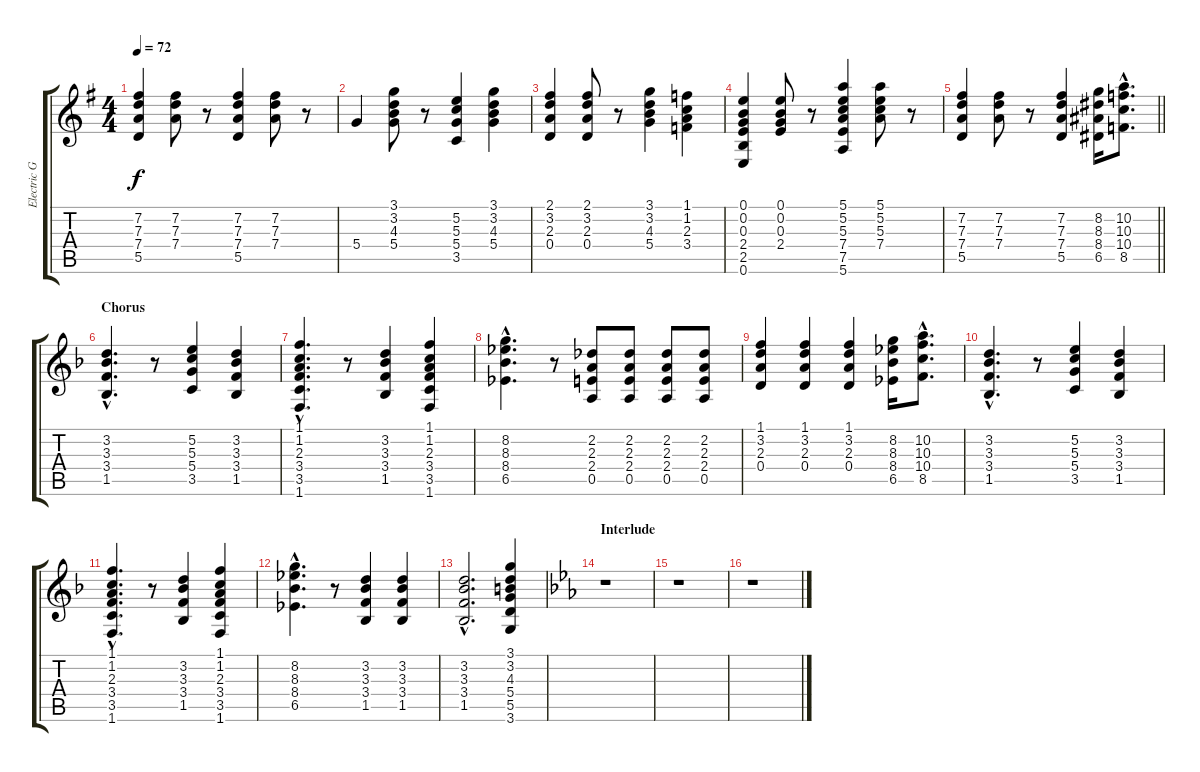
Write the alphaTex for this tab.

\track ("Electric Guitar" "Electric G") {instrument electricguitarclean}
\staff {score tabs}
\tuning (E4 B3 G3 D3 A2 E2) {hide}
\ts (4 4)
\tempo 72
\clef g2
\ks g
(7.2 7.3 7.4 5.5).4{dy f} (7.2 7.3 7.4).8 r.8 (7.2 7.3 7.4 5.5).4 (7.2 7.3 7.4).8 r.8 |
5.4.4 (3.1 3.2 4.3 5.4).8 r.8 (5.2 5.3 5.4 3.5).4 (3.1 3.2 4.3 5.4).4 |
(2.1 3.2 2.3 0.4).4 (2.1 3.2 2.3 0.4).8 r.8 (3.1 3.2 4.3 5.4).4 (1.1 1.2 2.3 3.4).4 |
(0.1 0.2 0.3 2.4 2.5 0.6).4 (0.1 0.2 0.3 2.4).8 r.8 (5.1 5.2 5.3 7.4 7.5 5.6).4 (5.1 5.2 5.3 7.4).8 r.8 |
\barLineRight lightlight
(7.2 7.3 7.4 5.5).4 (7.2 7.3 7.4).8 r.8 (7.2 7.3 7.4 5.5).4 (8.2 8.3 8.4 6.5).16 (10.2{hac} 10.3{hac} 10.4{hac} 8.5{hac}).8{d} |
\section ("" "Chorus")
\ks f
(3.2{hac} 3.3{hac} 3.4{hac} 1.5{hac}).4{d} r.8 (5.2 5.3 5.4 3.5).4 (3.2 3.3 3.4 1.5).4 |
(1.1{hac} 1.2{hac} 2.3{hac} 3.4{hac} 3.5{hac} 1.6{hac}).4{d} r.8 (3.2 3.3 3.4 1.5).4 (1.1 1.2 2.3 3.4 3.5 1.6).4 |
(8.2{hac} 8.3{hac} 8.4{hac} 6.5{hac}).4{d} r.8 (2.2 2.3 2.4 0.5).8 (2.2 2.3 2.4 0.5).8 (2.2 2.3 2.4 0.5).8 (2.2 2.3 2.4 0.5).8 |
(1.1 3.2 2.3 0.4).4 (1.1 3.2 2.3 0.4).4 (1.1 3.2 2.3 0.4).4 (8.2 8.3 8.4 6.5).16 (10.2{hac} 10.3{hac} 10.4{hac} 8.5{hac}).8{d} |
(3.2{hac} 3.3{hac} 3.4{hac} 1.5{hac}).4{d} r.8 (5.2 5.3 5.4 3.5).4 (3.2 3.3 3.4 1.5).4 |
(1.1{hac} 1.2{hac} 2.3{hac} 3.4{hac} 3.5{hac} 1.6{hac}).4{d} r.8 (3.2 3.3 3.4 1.5).4 (1.1 1.2 2.3 3.4 3.5 1.6).4 |
(8.2{hac} 8.3{hac} 8.4{hac} 6.5{hac}).4{d} r.8 (3.2 3.3 3.4 1.5).4 (3.2 3.3 3.4 1.5).4 |
(3.2{hac} 3.3{hac} 3.4{hac} 1.5{hac}).2{d} (3.1 3.2 4.3 5.4 5.5 3.6).4 |
\section ("" "Interlude")
\ks eb
r.1 |
r.1 |
r.1
